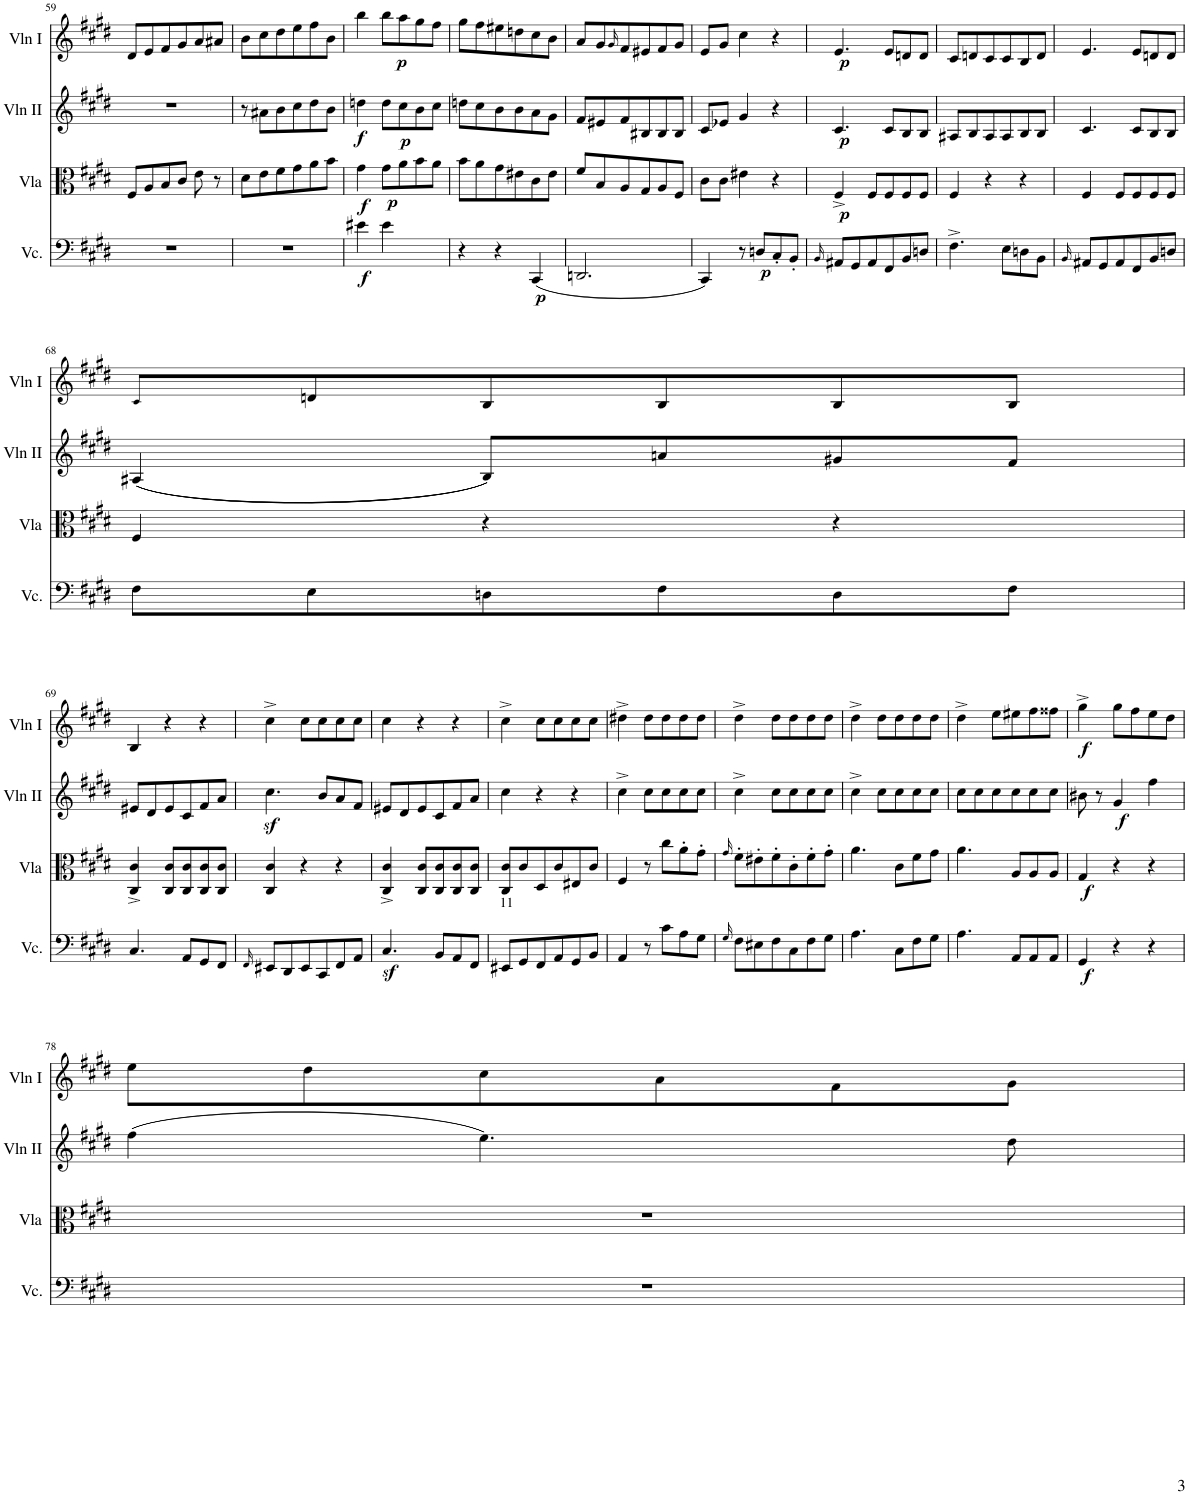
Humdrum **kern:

**kern	**dynam	**kern	**dynam	**kern	**dynam	**kern	**dynam
*part4	*part4	*part3	*part3	*part2	*part2	*part1	*part1
*staff4	*staff4	*staff3	*staff3	*staff2	*staff2	*staff1	*staff1
*I"Violoncello	*	*I"Viola	*	*I"Violin II	*	*I"Violin I	*
*I'Vc.	*	*I'Vla	*	*I'Vln II	*	*I'Vln I	*
!!LO:PB:g=z
*clefF4	*	*clefC3	*	*clefG2	*	*clefG2	*
*k[f#c#g#d#]	*	*k[f#c#g#d#]	*	*k[f#c#g#d#]	*	*k[f#c#g#d#]	*
*M3/4	*	*M3/4	*	*M3/4	*	*M3/4	*
=59	=59	=59	=59	=59	=59	=59	=59
2.r	.	8F#/L	.	2.r	.	8d#/L	.
.	.	8A/	.	.	.	8e/	.
.	.	8B/	.	.	.	8f#/	.
.	.	8c#/J	.	.	.	8g#/	.
.	.	8e\	.	.	.	8a/	.
.	.	8r	.	.	.	8a#X/J	.
=60	=60	=60	=60	=60	=60	=60	=60
2.r	.	8d#\L	.	8r	.	8b\L	.
.	.	8e\	.	8a#X\L	.	8cc#\	.
.	.	8f#\	.	8b\	.	8dd#\	.
.	.	8g#\	.	8cc#\	.	8ee\	.
.	.	8a\	.	8dd#\	.	8ff#\	.
.	.	8b\J	.	8b\J	.	8b\J	.
=61	=61	=61	=61	=61	=61	=61	=61
!	!LO:DY:b	!	!LO:DY:b	!	!LO:DY:b	!	!
4e#X\	f	4g#\	f	4ddn\	f	4bb\	.
!	!	!	!LO:DY:b	!	!	!	!
4e#\	.	8g#\L	p	8dd\L	.	8bb\L	.
!	!	!	!	!	!LO:DY:b	!	!LO:DY:b
.	.	8a\	.	8cc#\	p	8aa\	p
4ryy	.	8b\	.	8b\	.	8gg#\	.
.	.	8a\J	.	8cc#\J	.	8ff#\J	.
=62	=62	=62	=62	=62	=62	=62	=62
4r	.	8b\L	.	8ddn\L	.	8gg#\L	.
.	.	8a\	.	8cc#\	.	8ff#\	.
4r	.	8g#\	.	8b\	.	8ee#X\	.
.	.	8e#X\	.	8b\	.	8ddn\	.
!	!LO:DY:b	!	!	!	!	!	!
(4CC#/	p	8c#\	.	8a\	.	8cc#\	.
.	.	8e#\J	.	8g#\J	.	8b\J	.
=63	=63	=63	=63	=63	=63	=63	=63
2.DDn/	.	8f#/L	.	8f#/L	.	8a/L	.
.	.	8B/	.	8e#X/	.	8g#/	.
.	.	.	.	.	.	16qg#/	.
.	.	8A/	.	8f#/	.	8f#/	.
.	.	8G#/	.	8B#X/	.	8e#X/	.
.	.	8A/	.	8B#/	.	8f#/	.
.	.	8F#/J	.	8B#/J	.	8g#/J	.
=64	=64	=64	=64	=64	=64	=64	=64
4CC#/)	.	8c#\L	.	8c#/L	.	8e/L	.
.	.	8c#\J	.	8e-X/J	.	8g#/J	.
8r	.	4e#X\	.	4g#/	.	4cc#\	.
!	!LO:DY:b	!	!	!	!	!	!
8Dn/L	p	.	.	.	.	.	.
8C#'/	.	4r	.	4r	.	4r	.
8BB'/J	.	.	.	.	.	.	.
=65	=65	=65	=65	=65	=65	=65	=65
16qBB/	.	.	.	.	.	.	.
!	!	!	!LO:DY:b	!	!LO:DY:b	!	!LO:DY:b
8AA#X/L	.	4F#^/	p	4.c#/	p	4.e/	p
8GG#/	.	.	.	.	.	.	.
8AA#/	.	8F#/L	.	.	.	.	.
8FF#/	.	8F#/	.	8c#/L	.	8e/L	.
8BB/	.	8F#/	.	8B/	.	8dn/	.
8Dn/J	.	8F#/J	.	8B/J	.	8d/J	.
=66	=66	=66	=66	=66	=66	=66	=66
4.F#^\	.	4F#/	.	8A#X/L	.	8c#/L	.
.	.	.	.	8B/	.	8dn/	.
.	.	4r	.	8A#/	.	8c#/	.
8E\L	.	.	.	8A#/	.	8c#/	.
8Dn\	.	4r	.	8B/	.	8B/	.
8BB\J	.	.	.	8B/J	.	8d/J	.
=67	=67	=67	=67	=67	=67	=67	=67
16qBB/	.	.	.	.	.	.	.
8AA#X/L	.	4F#/	.	4.c#/	.	4.e/	.
8GG#/	.	.	.	.	.	.	.
8AA#/	.	8F#/L	.	.	.	.	.
8FF#/	.	8F#/	.	8c#/L	.	8e/L	.
8BB/	.	8F#/	.	8B/	.	8dn/	.
8Dn/J	.	8F#/J	.	8B/J	.	8d/J	.
!!LO:LB:g=z
=68	=68	=68	=68	=68	=68	=68	=68
8F#\L	.	4F#/	.	((4A#X/	.	8c#!/L	.
8E\	.	.	.	.	.	8dn/	.
8Dn\	.	4r	.	8B/L))	.	8B/	.
8F#\	.	.	.	8an/	.	8B/	.
8D\	.	4r	.	8g#X/	.	8B/	.
8F#\J	.	.	.	8f#/J	.	8B/J	.
!!LO:LB:g=z
=69	=69	=69	=69	=69	=69	=69	=69
4.C#/	.	4C#/^ 4c#/^	.	8e#X/L	.	4B/	.
.	.	.	.	8d#/	.	.	.
.	.	8C#/ 8c#/L	.	8e#/	.	4r	.
8AA/L	.	8C#/ 8c#/	.	8c#/	.	.	.
8GG#/	.	8C#/ 8c#/	.	8f#/	.	4r	.
8FF#/J	.	8C#/ 8c#/J	.	8a/J	.	.	.
=70	=70	=70	=70	=70	=70	=70	=70
16qFF#/	.	.	.	.	.	.	.
8EE#X/L	.	4C#/ 4c#/	.	4.cc#z<\	.	4cc#^\	.
8DD#/	.	.	.	.	.	.	.
8EE#/	.	4r	.	.	.	8cc#\L	.
8CC#/	.	.	.	8b/L	.	8cc#\	.
8FF#/	.	4r	.	8a/	.	8cc#\	.
8AA/J	.	.	.	8f#/J	.	8cc#\J	.
=71	=71	=71	=71	=71	=71	=71	=71
4.C#z</	.	4C#/^ 4c#/^	.	8e#X/L	.	4cc#\	.
.	.	.	.	8d#/	.	.	.
.	.	8C#/ 8c#/L	.	8e#/	.	4r	.
8BB/L	.	8C#/ 8c#/	.	8c#/	.	.	.
8AA/	.	8C#/ 8c#/	.	8f#/	.	4r	.
8FF#/J	.	8C#/ 8c#/J	.	8a/J	.	.	.
=72	=72	=72	=72	=72	=72	=72	=72
!LO:TX:a:t=11	!	!	!	!	!	!	!
8EE#X/L	.	8C#/ 8c#/L	.	4cc#\	.	4cc#^\	.
8GG#/	.	8c#/	.	.	.	.	.
8FF#/	.	8D#/	.	4r	.	8cc#\L	.
8AA/	.	8c#/	.	.	.	8cc#\	.
8GG#/	.	8E#X/	.	4r	.	8cc#\	.
8BB/J	.	8c#/J	.	.	.	8cc#\J	.
=73	=73	=73	=73	=73	=73	=73	=73
4AA/	.	4F#/	.	4cc#^\	.	4dd#X^\	.
8r	.	8r	.	8cc#\L	.	8dd#\L	.
8c#\L	.	8cc#\L	.	8cc#\	.	8dd#\	.
8A\	.	8a'\	.	8cc#\	.	8dd#\	.
8G#\J	.	8g#'\J	.	8cc#\J	.	8dd#\J	.
=74	=74	=74	=74	=74	=74	=74	=74
16qG#/	.	16qg#/	.	.	.	.	.
8F#\L	.	8f#'\L	.	4cc#^\	.	4dd#^\	.
8E#X\	.	8e#X'\	.	.	.	.	.
8F#\	.	8f#'\	.	8cc#\L	.	8dd#\L	.
8C#\	.	8c#'\	.	8cc#\	.	8dd#\	.
8F#\	.	8f#'\	.	8cc#\	.	8dd#\	.
8G#\J	.	8g#'\J	.	8cc#\J	.	8dd#\J	.
=75	=75	=75	=75	=75	=75	=75	=75
4.A\	.	4.a\	.	4cc#^\	.	4dd#^\	.
.	.	.	.	8cc#\L	.	8dd#\L	.
8C#\L	.	8c#\L	.	8cc#\	.	8dd#\	.
8F#\	.	8f#\	.	8cc#\	.	8dd#\	.
8G#\J	.	8g#\J	.	8cc#\J	.	8dd#\J	.
=76	=76	=76	=76	=76	=76	=76	=76
4.A\	.	4.a\	.	8cc#\L	.	4dd#^\	.
.	.	.	.	8cc#\	.	.	.
.	.	.	.	8cc#\	.	8ee\L	.
8AA/L	.	8A/L	.	8cc#\	.	8ee#X\	.
8AA/	.	8A/	.	8cc#\	.	8ff#\	.
8AA/J	.	8A/J	.	8cc#\J	.	8ff##X\J	.
=77	=77	=77	=77	=77	=77	=77	=77
!	!LO:DY:b	!	!LO:DY:b	!	!	!	!LO:DY:b
4GG#/	f	4G#/	f	8b#X\	.	4gg#^\	f
.	.	.	.	8r	.	.	.
!	!	!	!	!	!LO:DY:b	!	!
4r	.	4r	.	4g#/	f	8gg#\L	.
.	.	.	.	.	.	8ff#\	.
4r	.	4r	.	4ff#\	.	8ee\	.
.	.	.	.	.	.	8dd#\J	.
!!LO:LB:g=z
=78	=78	=78	=78	=78	=78	=78	=78
2.r	.	2.r	.	(4ff#\	.	8ee\L	.
.	.	.	.	.	.	8dd#\	.
.	.	.	.	4.ee\)	.	8cc#\	.
.	.	.	.	.	.	8a\	.
.	.	.	.	.	.	8f#\	.
.	.	.	.	8dd#\	.	8g#\J	.
=	=	=	=	=	=	=	=
*-	*-	*-	*-	*-	*-	*-	*-
